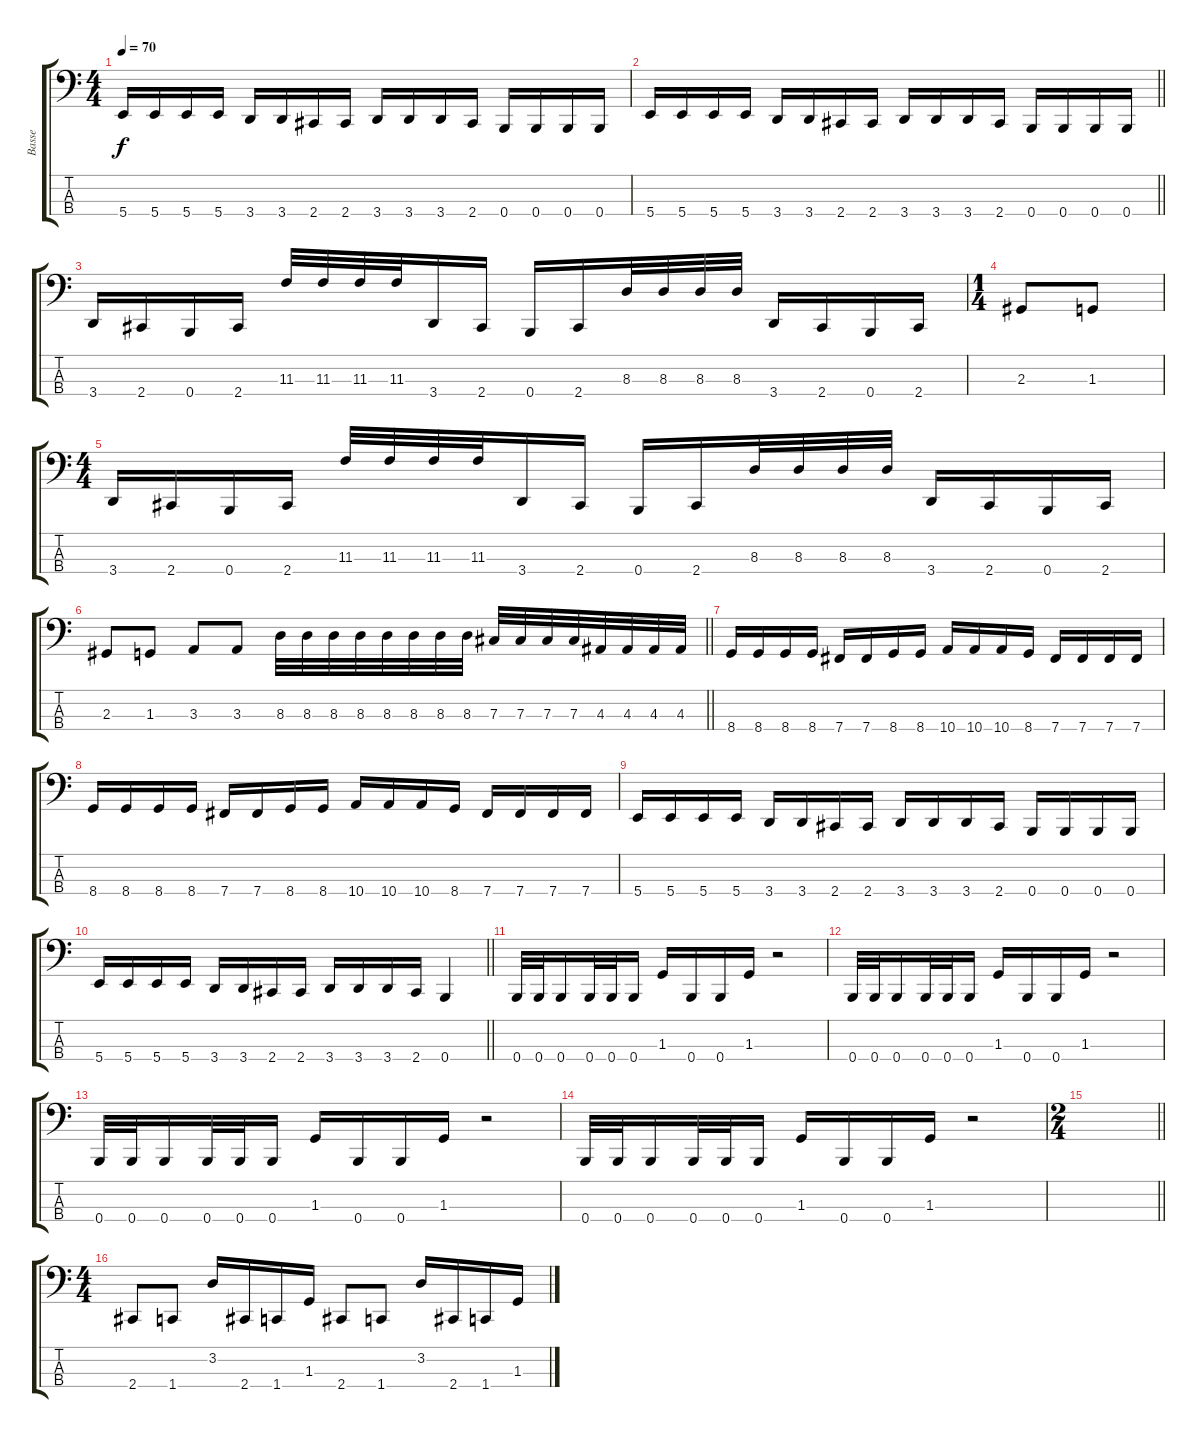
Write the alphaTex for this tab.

\track ("Basse" "Basse") {instrument electricbassfinger}
\staff {score tabs}
\tuning (E2 B1 Gb1 B0) {hide}
\ts (4 4)
\tempo 70
\clef f4
\ks c
5.4.16{dy f} 5.4.16 5.4.16 5.4.16 3.4.16 3.4.16 2.4.16 2.4.16 3.4.16 3.4.16 3.4.16 2.4.16 0.4.16 0.4.16 0.4.16 0.4.16 |
\barLineRight lightlight
5.4.16 5.4.16 5.4.16 5.4.16 3.4.16 3.4.16 2.4.16 2.4.16 3.4.16 3.4.16 3.4.16 2.4.16 0.4.16 0.4.16 0.4.16 0.4.16 |
\section ("" "")
3.4.16 2.4.16 0.4.16 2.4.16 11.3.32 11.3.32 11.3.32 11.3.32 3.4.16 2.4.16 0.4.16 2.4.16 8.3.32 8.3.32 8.3.32 8.3.32 3.4.16 2.4.16 0.4.16 2.4.16 |
\ts (1 4)
2.3.8 1.3.8 |
\ts (4 4)
3.4.16 2.4.16 0.4.16 2.4.16 11.3.32 11.3.32 11.3.32 11.3.32 3.4.16 2.4.16 0.4.16 2.4.16 8.3.32 8.3.32 8.3.32 8.3.32 3.4.16 2.4.16 0.4.16 2.4.16 |
\barLineRight lightlight
2.3.8 1.3.8 3.3.8 3.3.8 8.3.32 8.3.32 8.3.32 8.3.32 8.3.32 8.3.32 8.3.32 8.3.32 7.3.32 7.3.32 7.3.32 7.3.32 4.3.32 4.3.32 4.3.32 4.3.32 |
\section ("" "")
8.4.16 8.4.16 8.4.16 8.4.16 7.4.16 7.4.16 8.4.16 8.4.16 10.4.16 10.4.16 10.4.16 8.4.16 7.4.16 7.4.16 7.4.16 7.4.16 |
8.4.16 8.4.16 8.4.16 8.4.16 7.4.16 7.4.16 8.4.16 8.4.16 10.4.16 10.4.16 10.4.16 8.4.16 7.4.16 7.4.16 7.4.16 7.4.16 |
5.4.16 5.4.16 5.4.16 5.4.16 3.4.16 3.4.16 2.4.16 2.4.16 3.4.16 3.4.16 3.4.16 2.4.16 0.4.16 0.4.16 0.4.16 0.4.16 |
\barLineRight lightlight
5.4.16 5.4.16 5.4.16 5.4.16 3.4.16 3.4.16 2.4.16 2.4.16 3.4.16 3.4.16 3.4.16 2.4.16 0.4.4 |
\section ("" "")
0.4.32 0.4.32 0.4.16 0.4.32 0.4.32 0.4.16 1.3.16 0.4.16 0.4.16 1.3.16 r.2 |
0.4.32 0.4.32 0.4.16 0.4.32 0.4.32 0.4.16 1.3.16 0.4.16 0.4.16 1.3.16 r.2 |
0.4.32 0.4.32 0.4.16 0.4.32 0.4.32 0.4.16 1.3.16 0.4.16 0.4.16 1.3.16 r.2 |
0.4.32 0.4.32 0.4.16 0.4.32 0.4.32 0.4.16 1.3.16 0.4.16 0.4.16 1.3.16 r.2 |
\ts (2 4)
\barLineRight lightlight
|
\ts (4 4)
\section ("" "")
2.4.8 1.4.8 3.2.16 2.4.16 1.4.16 1.3.16 2.4.8 1.4.8 3.2.16 2.4.16 1.4.16 1.3.16
